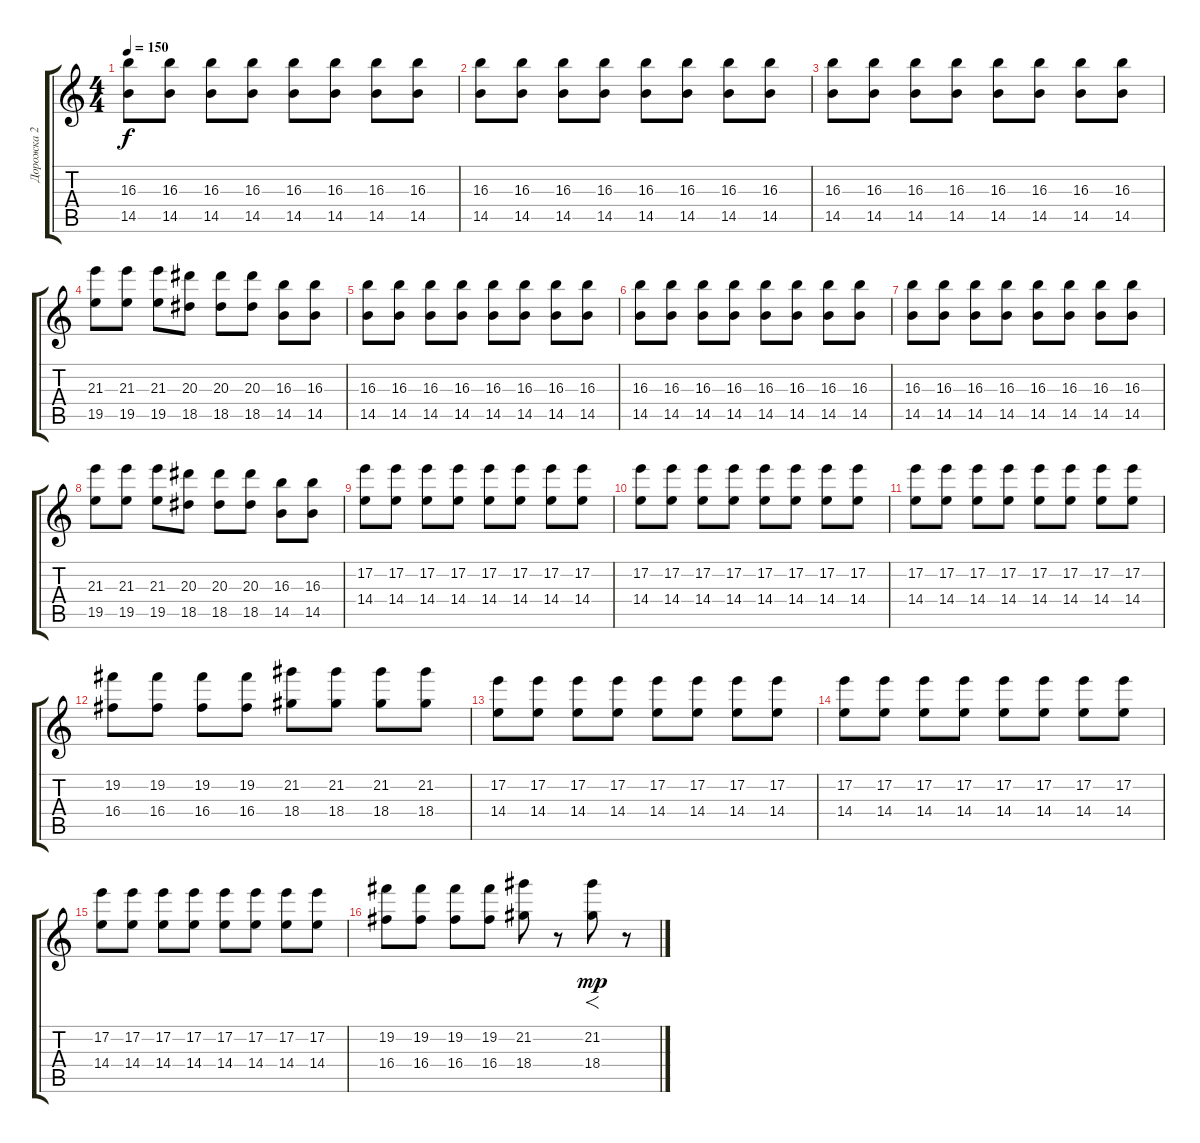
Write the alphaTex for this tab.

\track ("Дорожка 2" "Дорожка 2") {instrument overdrivenguitar}
\staff {score tabs}
\tuning (E4 B3 G3 D3 A2 E2) {hide}
\ts (4 4)
\tempo 150
\clef g2
\ks c
(16.3 14.5).8{dy f} (16.3 14.5).8 (16.3 14.5).8 (16.3 14.5).8 (16.3 14.5).8 (16.3 14.5).8 (16.3 14.5).8 (16.3 14.5).8 |
(16.3 14.5).8 (16.3 14.5).8 (16.3 14.5).8 (16.3 14.5).8 (16.3 14.5).8 (16.3 14.5).8 (16.3 14.5).8 (16.3 14.5).8 |
(16.3 14.5).8 (16.3 14.5).8 (16.3 14.5).8 (16.3 14.5).8 (16.3 14.5).8 (16.3 14.5).8 (16.3 14.5).8 (16.3 14.5).8 |
(21.3 19.5).8 (21.3 19.5).8 (21.3 19.5).8 (20.3 18.5).8 (20.3 18.5).8 (20.3 18.5).8 (16.3 14.5).8 (16.3 14.5).8 |
(16.3 14.5).8 (16.3 14.5).8 (16.3 14.5).8 (16.3 14.5).8 (16.3 14.5).8 (16.3 14.5).8 (16.3 14.5).8 (16.3 14.5).8 |
(16.3 14.5).8 (16.3 14.5).8 (16.3 14.5).8 (16.3 14.5).8 (16.3 14.5).8 (16.3 14.5).8 (16.3 14.5).8 (16.3 14.5).8 |
(16.3 14.5).8 (16.3 14.5).8 (16.3 14.5).8 (16.3 14.5).8 (16.3 14.5).8 (16.3 14.5).8 (16.3 14.5).8 (16.3 14.5).8 |
(21.3 19.5).8 (21.3 19.5).8 (21.3 19.5).8 (20.3 18.5).8 (20.3 18.5).8 (20.3 18.5).8 (16.3 14.5).8 (16.3 14.5).8 |
(17.2 14.4).8 (17.2 14.4).8 (17.2 14.4).8 (17.2 14.4).8 (17.2 14.4).8 (17.2 14.4).8 (17.2 14.4).8 (17.2 14.4).8 |
(17.2 14.4).8 (17.2 14.4).8 (17.2 14.4).8 (17.2 14.4).8 (17.2 14.4).8 (17.2 14.4).8 (17.2 14.4).8 (17.2 14.4).8 |
(17.2 14.4).8 (17.2 14.4).8 (17.2 14.4).8 (17.2 14.4).8 (17.2 14.4).8 (17.2 14.4).8 (17.2 14.4).8 (17.2 14.4).8 |
(19.2 16.4).8 (19.2 16.4).8 (19.2 16.4).8 (19.2 16.4).8 (21.2 18.4).8 (21.2 18.4).8 (21.2 18.4).8 (21.2 18.4).8 |
(17.2 14.4).8 (17.2 14.4).8 (17.2 14.4).8 (17.2 14.4).8 (17.2 14.4).8 (17.2 14.4).8 (17.2 14.4).8 (17.2 14.4).8 |
(17.2 14.4).8 (17.2 14.4).8 (17.2 14.4).8 (17.2 14.4).8 (17.2 14.4).8 (17.2 14.4).8 (17.2 14.4).8 (17.2 14.4).8 |
(17.2 14.4).8 (17.2 14.4).8 (17.2 14.4).8 (17.2 14.4).8 (17.2 14.4).8 (17.2 14.4).8 (17.2 14.4).8 (17.2 14.4).8 |
(19.2 16.4).8 (19.2 16.4).8 (19.2 16.4).8 (19.2 16.4).8 (21.2 18.4).8 r.8 (21.2 18.4).8{f dy mp} r.8
